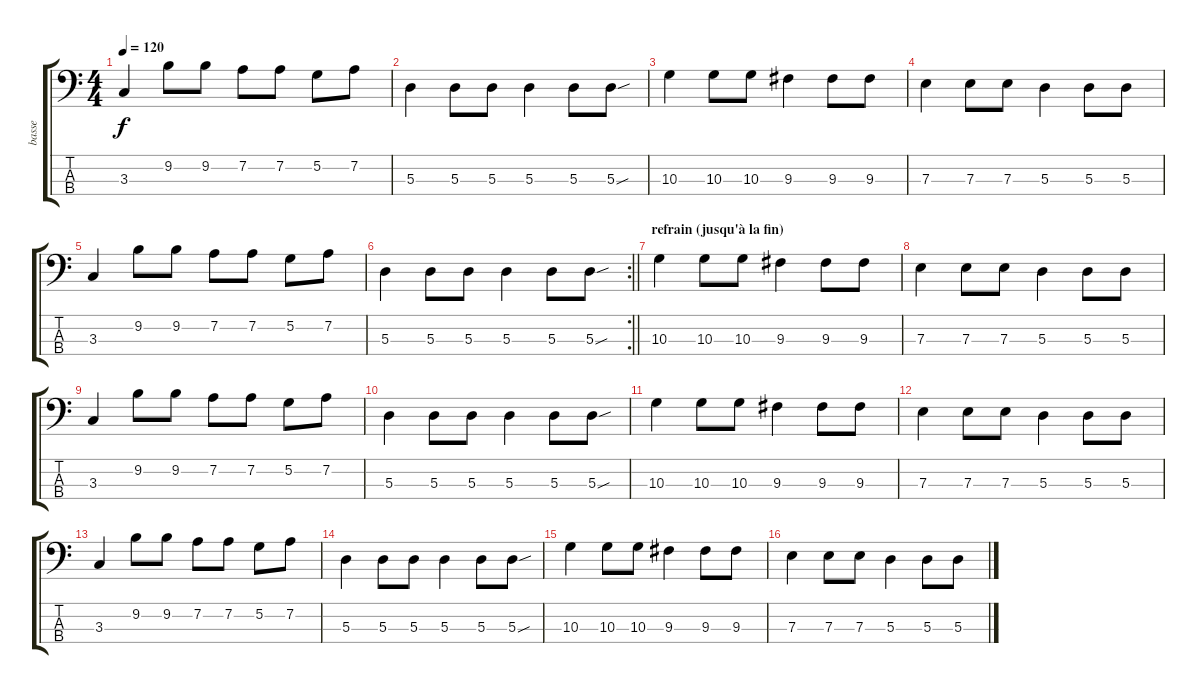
\track ("basse" "basse") {instrument electricbassfinger}
\staff {score tabs}
\tuning (G2 D2 A1 E1) {hide}
\ts (4 4)
\tempo 120
\clef f4
\ks c
3.3.4{dy f} 9.2.8 9.2.8 7.2.8 7.2.8 5.2.8 7.2.8 |
5.3.4 5.3.8 5.3.8 5.3.4 5.3.8 5.3{sou}.8 |
10.3.4 10.3.8 10.3.8 9.3.4 9.3.8 9.3.8 |
7.3.4 7.3.8 7.3.8 5.3.4 5.3.8 5.3.8 |
3.3.4 9.2.8 9.2.8 7.2.8 7.2.8 5.2.8 7.2.8 |
\rc 2
\barLineRight lightlight
5.3.4 5.3.8 5.3.8 5.3.4 5.3.8 5.3{sou}.8 |
\section ("" "refrain (jusqu'à la fin)")
10.3.4 10.3.8 10.3.8 9.3.4 9.3.8 9.3.8 |
7.3.4 7.3.8 7.3.8 5.3.4 5.3.8 5.3.8 |
3.3.4 9.2.8 9.2.8 7.2.8 7.2.8 5.2.8 7.2.8 |
5.3.4 5.3.8 5.3.8 5.3.4 5.3.8 5.3{sou}.8 |
10.3.4 10.3.8 10.3.8 9.3.4 9.3.8 9.3.8 |
7.3.4 7.3.8 7.3.8 5.3.4 5.3.8 5.3.8 |
3.3.4 9.2.8 9.2.8 7.2.8 7.2.8 5.2.8 7.2.8 |
5.3.4 5.3.8 5.3.8 5.3.4 5.3.8 5.3{sou}.8 |
10.3.4 10.3.8 10.3.8 9.3.4 9.3.8 9.3.8 |
7.3.4 7.3.8 7.3.8 5.3.4 5.3.8 5.3.8
